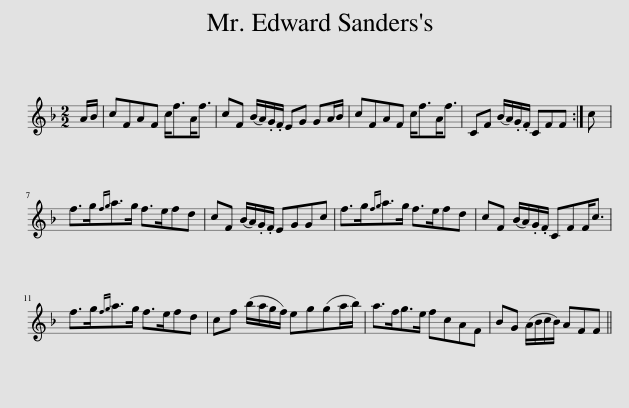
X:1
L:1/8
M:2/2
I:linebreak $
K:F
V:1 treble
V:1
 A/B/ | cFAF c<fA<f | cF (B/A/).G/.F/ EG GA/B/ | cFAF c<fA<f | CF (B/A/).G/.F/ CFF :| %5
 c |$ f>g{fg}a>g f>efd | cF (B/A/).G/.F/ EGGc | f>g{fg}a>g f>efd | cF (B/A/).G/.F/ CFF<c |$ %10
 f>g{fg}a>g f>efd | cf (b/a/g/f/) eg(ga/b/) | a>fg>e fcAF | BG (A/B/c/B/) AFF || %14
